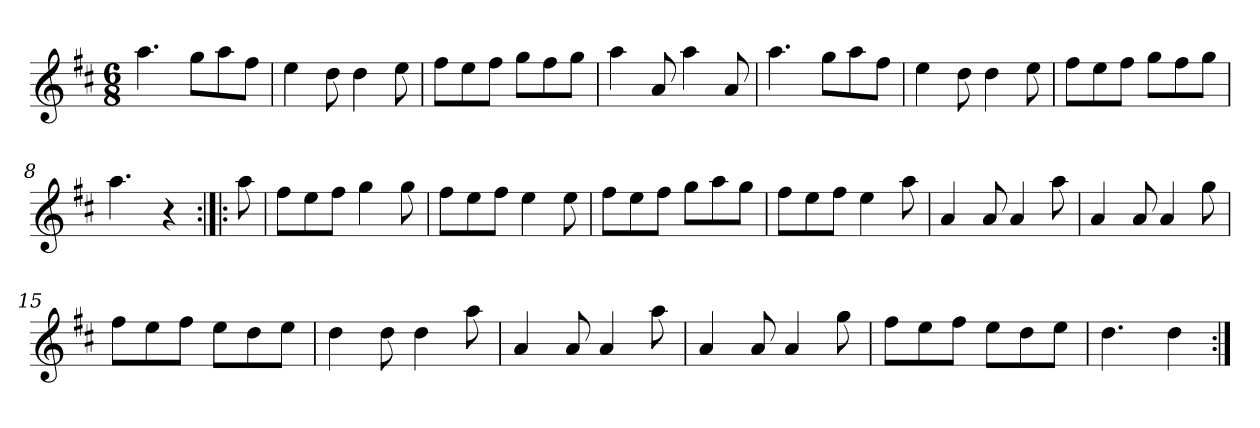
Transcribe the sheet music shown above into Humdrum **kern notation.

**kern
*part1
*staff1
*clefG2
*k[f#c#]
*D:
*M6/8
*MM120
=1
4.aa
8gg\L
8aa\
8ff#\J
=2
4ee
8dd
4dd
8ee
=3
8ff#\L
8ee\
8ff#\J
8gg\L
8ff#\
8gg\J
=4
4aa
8a
4aa
8a
=5
4.aa
8gg\L
8aa\
8ff#\J
=6
4ee
8dd
4dd
8ee
=7
8ff#\L
8ee\
8ff#\J
8gg\L
8ff#\
8gg\J
=8
4.aa
4r
=:|!|:
8aa
=9
8ff#\L
8ee\
8ff#\J
4gg
8gg
=10
8ff#\L
8ee\
8ff#\J
4ee
8ee
=11
8ff#\L
8ee\
8ff#\J
8gg\L
8aa\
8gg\J
=12
8ff#\L
8ee\
8ff#\J
4ee
8aa
=13
4a
8a
4a
8aa
=14
4a
8a
4a
8gg
=15
8ff#\L
8ee\
8ff#\J
8ee\L
8dd\
8ee\J
=16
4dd
8dd
4dd
8aa
=17
4a
8a
4a
8aa
=18
4a
8a
4a
8gg
=19
8ff#\L
8ee\
8ff#\J
8ee\L
8dd\
8ee\J
=20
4.dd
4dd
=:|!
*-
